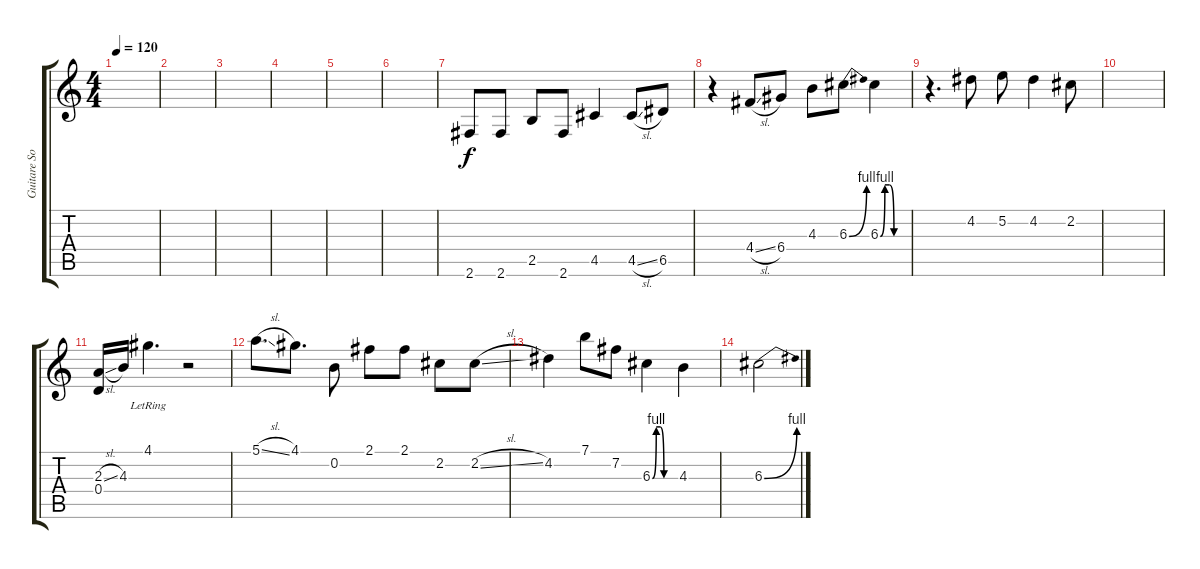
\track ("Guitare Solo" "Guitare So") {instrument overdrivenguitar}
\staff {score tabs}
\tuning (E4 B3 G3 D3 A2 E2) {hide}
\ts (4 4)
\tempo 120
\clef g2
\ks c
|
|
|
|
|
|
2.6.8 2.6.8 2.5.8 2.6.8 4.5.4 4.5{sl}.8 6.5.8 |
r.4 4.4{sl}.8 6.4.8 4.3.8 6.3{be (bend 0 0 60 4)}.8 6.3{be (custom 0 0 10 4 20 4 30 0 60 0)}.4 |
r.4{d} 4.2.8 5.2.8 4.2.4 2.2.8 |
|
(2.3{sl} 0.4).16 4.3.16 4.1{lr}.4{d} r.2 |
5.1{sl}.8{d} 4.1.8{d} 0.2.8 2.1.8 2.1.8 2.2.8 2.2{sl}.8 |
4.2.4 7.1.8 7.2.8 6.3{be (custom 0 0 10 4 20 4 30 0 60 0)}.4 4.3.4 |
6.3{be (bend 0 0 60 4)}.2
